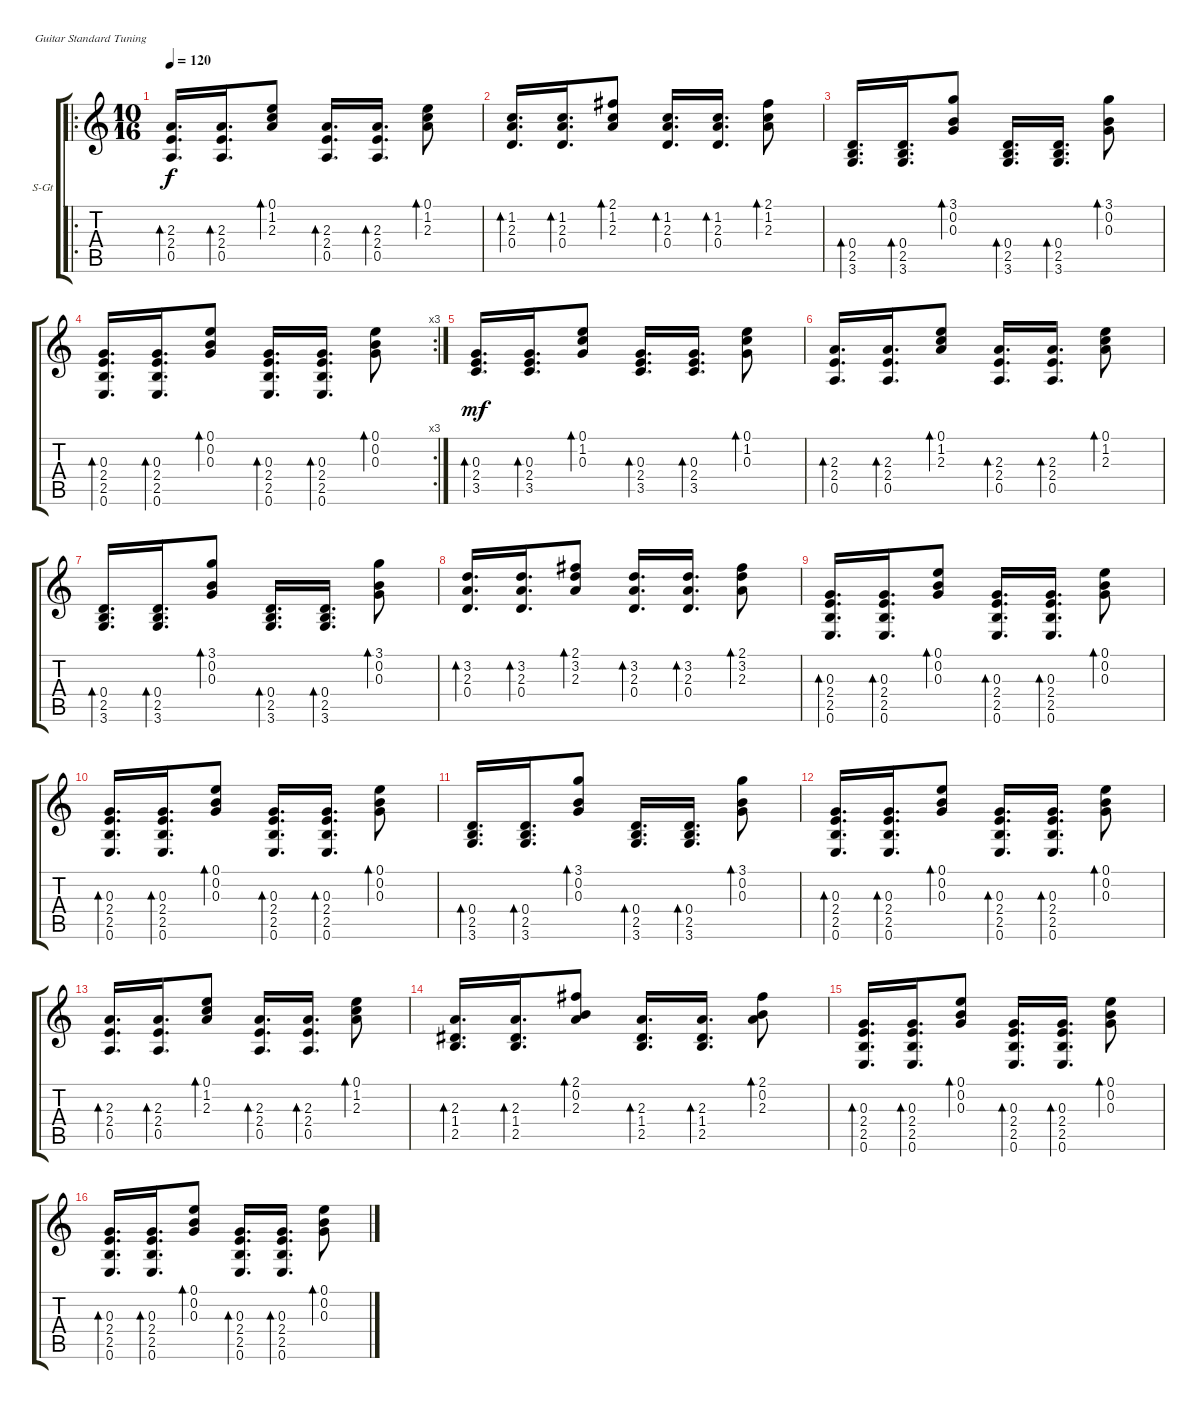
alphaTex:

\defaultSystemsLayout 4
\bracketExtendMode groupsimilarinstruments
\firstSystemTrackNameOrientation horizontal
\otherSystemsTrackNameOrientation horizontal
\track ("Steel Guitar" "S-Gt") {instrument acousticguitarsteel}
\staff {score tabs}
\tuning (E4 B3 G3 D3 A2 E2)
\ro
\ts (10 16)
\tempo 120
\clef g2
\ks c
(0.5 2.4 2.3).16{d bd 30 dy f} (0.5 2.4 2.3).16{d bd 30} (0.1 1.2 2.3).8{bd 30} (0.5 2.4 2.3).16{d bd 30} (0.5 2.4 2.3).16{d bd 30} (0.1 1.2 2.3).8{bd 30} |
(0.4 2.3 1.2).16{d bd 30} (0.4 2.3 1.2).16{d bd 30} (2.3 1.2 2.1).8{bd 30} (0.4 2.3 1.2).16{d bd 30} (0.4 2.3 1.2).16{d bd 30} (2.3 1.2 2.1).8{bd 30} |
(3.6 2.5 0.4).16{d bd 30} (3.6 2.5 0.4).16{d bd 30} (3.1 0.2 0.3).8{bd 30} (3.6 2.5 0.4).16{d bd 30} (3.6 2.5 0.4).16{d bd 30} (3.1 0.2 0.3).8{bd 30} |
\rc 3
(0.6 2.5 2.4 0.3).16{d bd 30} (0.6 2.5 2.4 0.3).16{d bd 30} (0.1 0.2 0.3).8{bd 30} (0.6 2.5 2.4 0.3).16{d bd 30} (0.6 2.5 2.4 0.3).16{d bd 30} (0.1 0.2 0.3).8{bd 30} |
(3.5 2.4 0.3).16{d bd 30 dy mf} (3.5 2.4 0.3).16{d bd 30} (1.2 0.1 0.3).8{bd 30} (3.5 2.4 0.3).16{d bd 30} (3.5 2.4 0.3).16{d bd 30} (1.2 0.1 0.3).8{bd 30} |
(0.5 2.4 2.3).16{d bd 30} (0.5 2.4 2.3).16{d bd 30} (0.1 1.2 2.3).8{bd 30} (0.5 2.4 2.3).16{d bd 30} (0.5 2.4 2.3).16{d bd 30} (0.1 1.2 2.3).8{bd 30} |
(3.6 2.5 0.4).16{d bd 30} (3.6 2.5 0.4).16{d bd 30} (3.1 0.2 0.3).8{bd 30} (3.6 2.5 0.4).16{d bd 30} (3.6 2.5 0.4).16{d bd 30} (3.1 0.2 0.3).8{bd 30} |
(0.4 2.3 3.2).16{d bd 30} (0.4 2.3 3.2).16{d bd 30} (2.1 3.2 2.3).8{bd 30} (0.4 2.3 3.2).16{d bd 30} (0.4 2.3 3.2).16{d bd 30} (2.1 3.2 2.3).8{bd 30} |
(0.6 2.5 2.4 0.3).16{d bd 30} (0.6 2.5 2.4 0.3).16{d bd 30} (0.1 0.2 0.3).8{bd 30} (0.6 2.5 2.4 0.3).16{d bd 30} (0.6 2.5 2.4 0.3).16{d bd 30} (0.1 0.2 0.3).8{bd 30} |
(0.6 2.5 2.4 0.3).16{d bd 30} (0.6 2.5 2.4 0.3).16{d bd 30} (0.1 0.2 0.3).8{bd 30} (0.6 2.5 2.4 0.3).16{d bd 30} (0.6 2.5 2.4 0.3).16{d bd 30} (0.1 0.2 0.3).8{bd 30} |
(3.6 2.5 0.4).16{d bd 30} (3.6 2.5 0.4).16{d bd 30} (3.1 0.2 0.3).8{bd 30} (3.6 2.5 0.4).16{d bd 30} (3.6 2.5 0.4).16{d bd 30} (3.1 0.2 0.3).8{bd 30} |
(0.6 2.5 2.4 0.3).16{d bd 30} (0.6 2.5 2.4 0.3).16{d bd 30} (0.1 0.2 0.3).8{bd 30} (0.6 2.5 2.4 0.3).16{d bd 30} (0.6 2.5 2.4 0.3).16{d bd 30} (0.1 0.2 0.3).8{bd 30} |
(0.5 2.4 2.3).16{d bd 30} (0.5 2.4 2.3).16{d bd 30} (0.1 1.2 2.3).8{bd 30} (0.5 2.4 2.3).16{d bd 30} (0.5 2.4 2.3).16{d bd 30} (0.1 1.2 2.3).8{bd 30} |
(2.5 1.4 2.3).16{d bd 30} (2.5 1.4 2.3).16{d bd 30} (2.1 0.2 2.3).8{bd 30} (2.5 1.4 2.3).16{d bd 30} (2.5 1.4 2.3).16{d bd 30} (2.1 0.2 2.3).8{bd 30} |
(0.6 2.5 2.4 0.3).16{d bd 30} (0.6 2.5 2.4 0.3).16{d bd 30} (0.1 0.2 0.3).8{bd 30} (0.6 2.5 2.4 0.3).16{d bd 30} (0.6 2.5 2.4 0.3).16{d bd 30} (0.1 0.2 0.3).8{bd 30} |
(0.6 2.5 2.4 0.3).16{d bd 30} (0.6 2.5 2.4 0.3).16{d bd 30} (0.1 0.2 0.3).8{bd 30} (0.6 2.5 2.4 0.3).16{d bd 30} (0.6 2.5 2.4 0.3).16{d bd 30} (0.1 0.2 0.3).8{bd 30}
